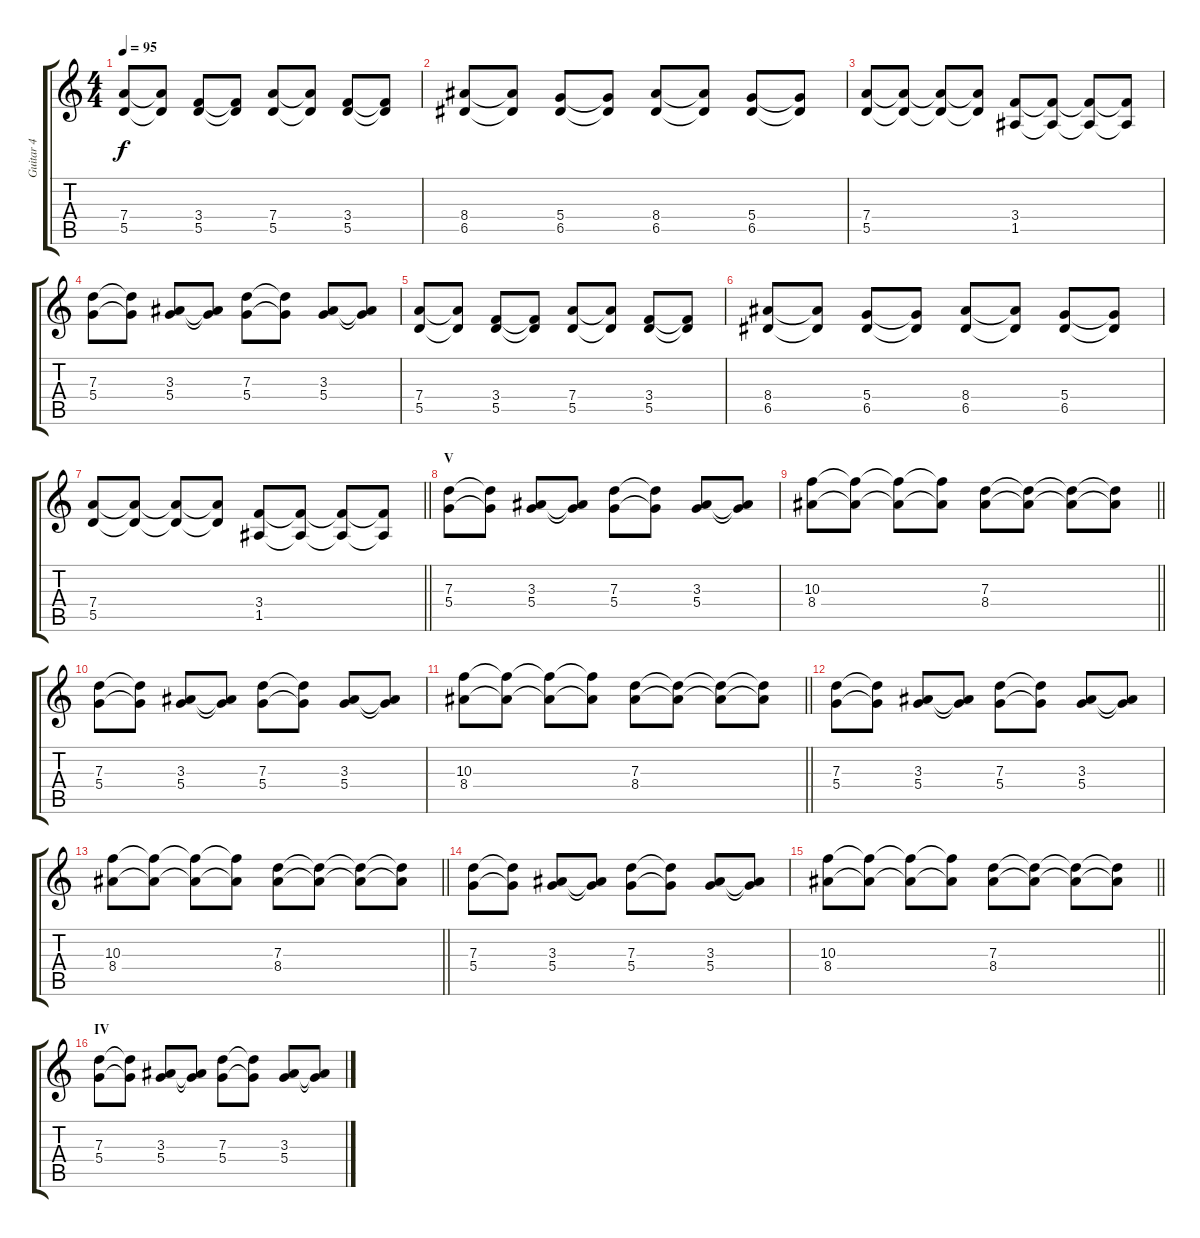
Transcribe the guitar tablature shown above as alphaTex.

\track ("Guitar 4" "Guitar 4") {instrument overdrivenguitar}
\staff {score tabs}
\tuning (E4 B3 G3 D3 A2 E2) {hide}
\ts (4 4)
\tempo 95
\clef g2
\ks c
(7.4 5.5).8{dy f} (7.4{t} 5.5{t}).8 (3.4 5.5).8 (3.4{t} 5.5{t}).8 (7.4 5.5).8 (7.4{t} 5.5{t}).8 (3.4 5.5).8 (3.4{t} 5.5{t}).8 |
(8.4 6.5).8 (8.4{t} 6.5{t}).8 (5.4 6.5).8 (5.4{t} 6.5{t}).8 (8.4 6.5).8 (8.4{t} 6.5{t}).8 (5.4 6.5).8 (5.4{t} 6.5{t}).8 |
(7.4 5.5).8 (7.4{t} 5.5{t}).8 (7.4{t} 5.5{t}).8 (7.4{t} 5.5{t}).8 (3.4 1.5).8 (3.4{t} 1.5{t}).8 (3.4{t} 1.5{t}).8 (3.4{t} 1.5{t}).8 |
(7.3 5.4).8 (7.3{t} 5.4{t}).8 (3.3 5.4).8 (3.3{t} 5.4{t}).8 (7.3 5.4).8 (7.3{t} 5.4{t}).8 (3.3 5.4).8 (3.3{t} 5.4{t}).8 |
(7.4 5.5).8 (7.4{t} 5.5{t}).8 (3.4 5.5).8 (3.4{t} 5.5{t}).8 (7.4 5.5).8 (7.4{t} 5.5{t}).8 (3.4 5.5).8 (3.4{t} 5.5{t}).8 |
(8.4 6.5).8 (8.4{t} 6.5{t}).8 (5.4 6.5).8 (5.4{t} 6.5{t}).8 (8.4 6.5).8 (8.4{t} 6.5{t}).8 (5.4 6.5).8 (5.4{t} 6.5{t}).8 |
\barLineRight lightlight
(7.4 5.5).8 (7.4{t} 5.5{t}).8 (7.4{t} 5.5{t}).8 (7.4{t} 5.5{t}).8 (3.4 1.5).8 (3.4{t} 1.5{t}).8 (3.4{t} 1.5{t}).8 (3.4{t} 1.5{t}).8 |
\section ("" "V")
(7.3 5.4).8 (7.3{t} 5.4{t}).8 (3.3 5.4).8 (3.3{t} 5.4{t}).8 (7.3 5.4).8 (7.3{t} 5.4{t}).8 (3.3 5.4).8 (3.3{t} 5.4{t}).8 |
\barLineRight lightlight
(10.3 8.4).8 (10.3{t} 8.4{t}).8 (10.3{t} 8.4{t}).8 (10.3{t} 8.4{t}).8 (7.3 8.4).8 (7.3{t} 8.4{t}).8 (7.3{t} 8.4{t}).8 (7.3{t} 8.4{t}).8 |
(7.3 5.4).8 (7.3{t} 5.4{t}).8 (3.3 5.4).8 (3.3{t} 5.4{t}).8 (7.3 5.4).8 (7.3{t} 5.4{t}).8 (3.3 5.4).8 (3.3{t} 5.4{t}).8 |
\barLineRight lightlight
(10.3 8.4).8 (10.3{t} 8.4{t}).8 (10.3{t} 8.4{t}).8 (10.3{t} 8.4{t}).8 (7.3 8.4).8 (7.3{t} 8.4{t}).8 (7.3{t} 8.4{t}).8 (7.3{t} 8.4{t}).8 |
(7.3 5.4).8 (7.3{t} 5.4{t}).8 (3.3 5.4).8 (3.3{t} 5.4{t}).8 (7.3 5.4).8 (7.3{t} 5.4{t}).8 (3.3 5.4).8 (3.3{t} 5.4{t}).8 |
\barLineRight lightlight
(10.3 8.4).8 (10.3{t} 8.4{t}).8 (10.3{t} 8.4{t}).8 (10.3{t} 8.4{t}).8 (7.3 8.4).8 (7.3{t} 8.4{t}).8 (7.3{t} 8.4{t}).8 (7.3{t} 8.4{t}).8 |
(7.3 5.4).8 (7.3{t} 5.4{t}).8 (3.3 5.4).8 (3.3{t} 5.4{t}).8 (7.3 5.4).8 (7.3{t} 5.4{t}).8 (3.3 5.4).8 (3.3{t} 5.4{t}).8 |
\barLineRight lightlight
(10.3 8.4).8 (10.3{t} 8.4{t}).8 (10.3{t} 8.4{t}).8 (10.3{t} 8.4{t}).8 (7.3 8.4).8 (7.3{t} 8.4{t}).8 (7.3{t} 8.4{t}).8 (7.3{t} 8.4{t}).8 |
\section ("" "IV")
(7.3 5.4).8 (7.3{t} 5.4{t}).8 (3.3 5.4).8 (3.3{t} 5.4{t}).8 (7.3 5.4).8 (7.3{t} 5.4{t}).8 (3.3 5.4).8 (3.3{t} 5.4{t}).8
